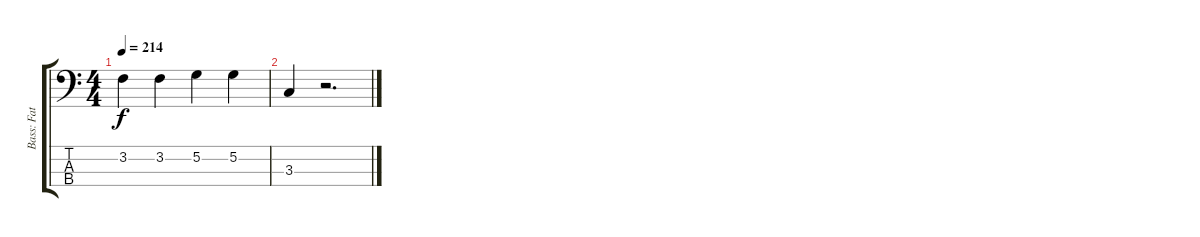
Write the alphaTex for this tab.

\track ("Bass: Fat Mike" "Bass: Fat ") {instrument electricbasspick}
\staff {score tabs}
\tuning (G2 D2 A1 E1) {hide}
\ts (4 4)
\tempo 214
\clef f4
\ks c
3.2.4{dy f} 3.2.4 5.2.4 5.2.4 |
3.3.4 r.2{d}
